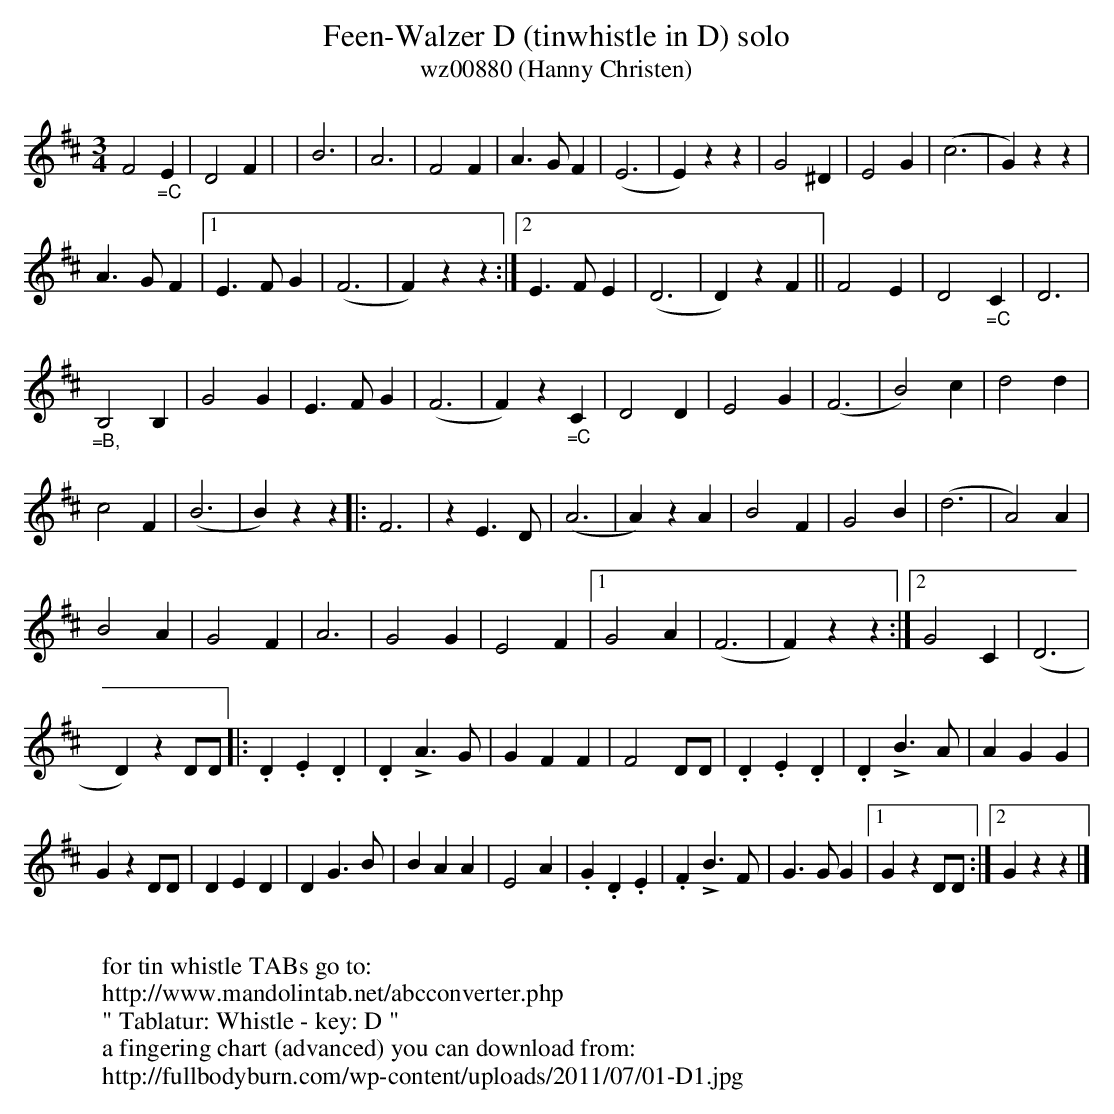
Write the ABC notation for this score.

X:1
T:Feen-Walzer D (tinwhistle in D) solo
T:wz00880 (Hanny Christen)
M:3/4
L:1/4
K:D transpose=12
F2"_=C"E | D2F | | B3 | A3 | F2F | A>GF | (E3 | E)zz | \
G2^D | E2G | (c3 | G)zz |
A>GF |1 E>FG | (F3 | F)zz :|2 \
E>FE | (D3 | D)zF || F2E | D2"_=C"C | D3 |
"_=B,"B,2B, | G2G | \
E>FG | (F3 | F)z"_=C"C | D2D | E2G | (F3 | B2)c | d2d |
c2F | (B3 | B)zz |: F3 | zE>D | (A3 | A)zA | B2F | \
G2B | (d3 | A2)A |
B2A | G2F | A3 | G2G | E2F |1 \
G2A | (F3 | F) zz :|2 G2C | (D3 |
D)zD/2D/2 |: .D.E.D | .D!>!A>G | \
GFF | F2D/2D/2 | .D.E.D | .D!>!B>A | AGG |
GzD/2D/2 | DED | DG>B | \
BAA | E2A | .G.D.E | .F!>!B>F | G>GG |1 GzD/2D/2 :|2 Gzz |]
W:
W:for tin whistle TABs go to:
W:http://www.mandolintab.net/abcconverter.php
W:" Tablatur: Whistle - key: D "
W:a fingering chart (advanced) you can download from:
W:http://fullbodyburn.com/wp-content/uploads/2011/07/01-D1.jpg
